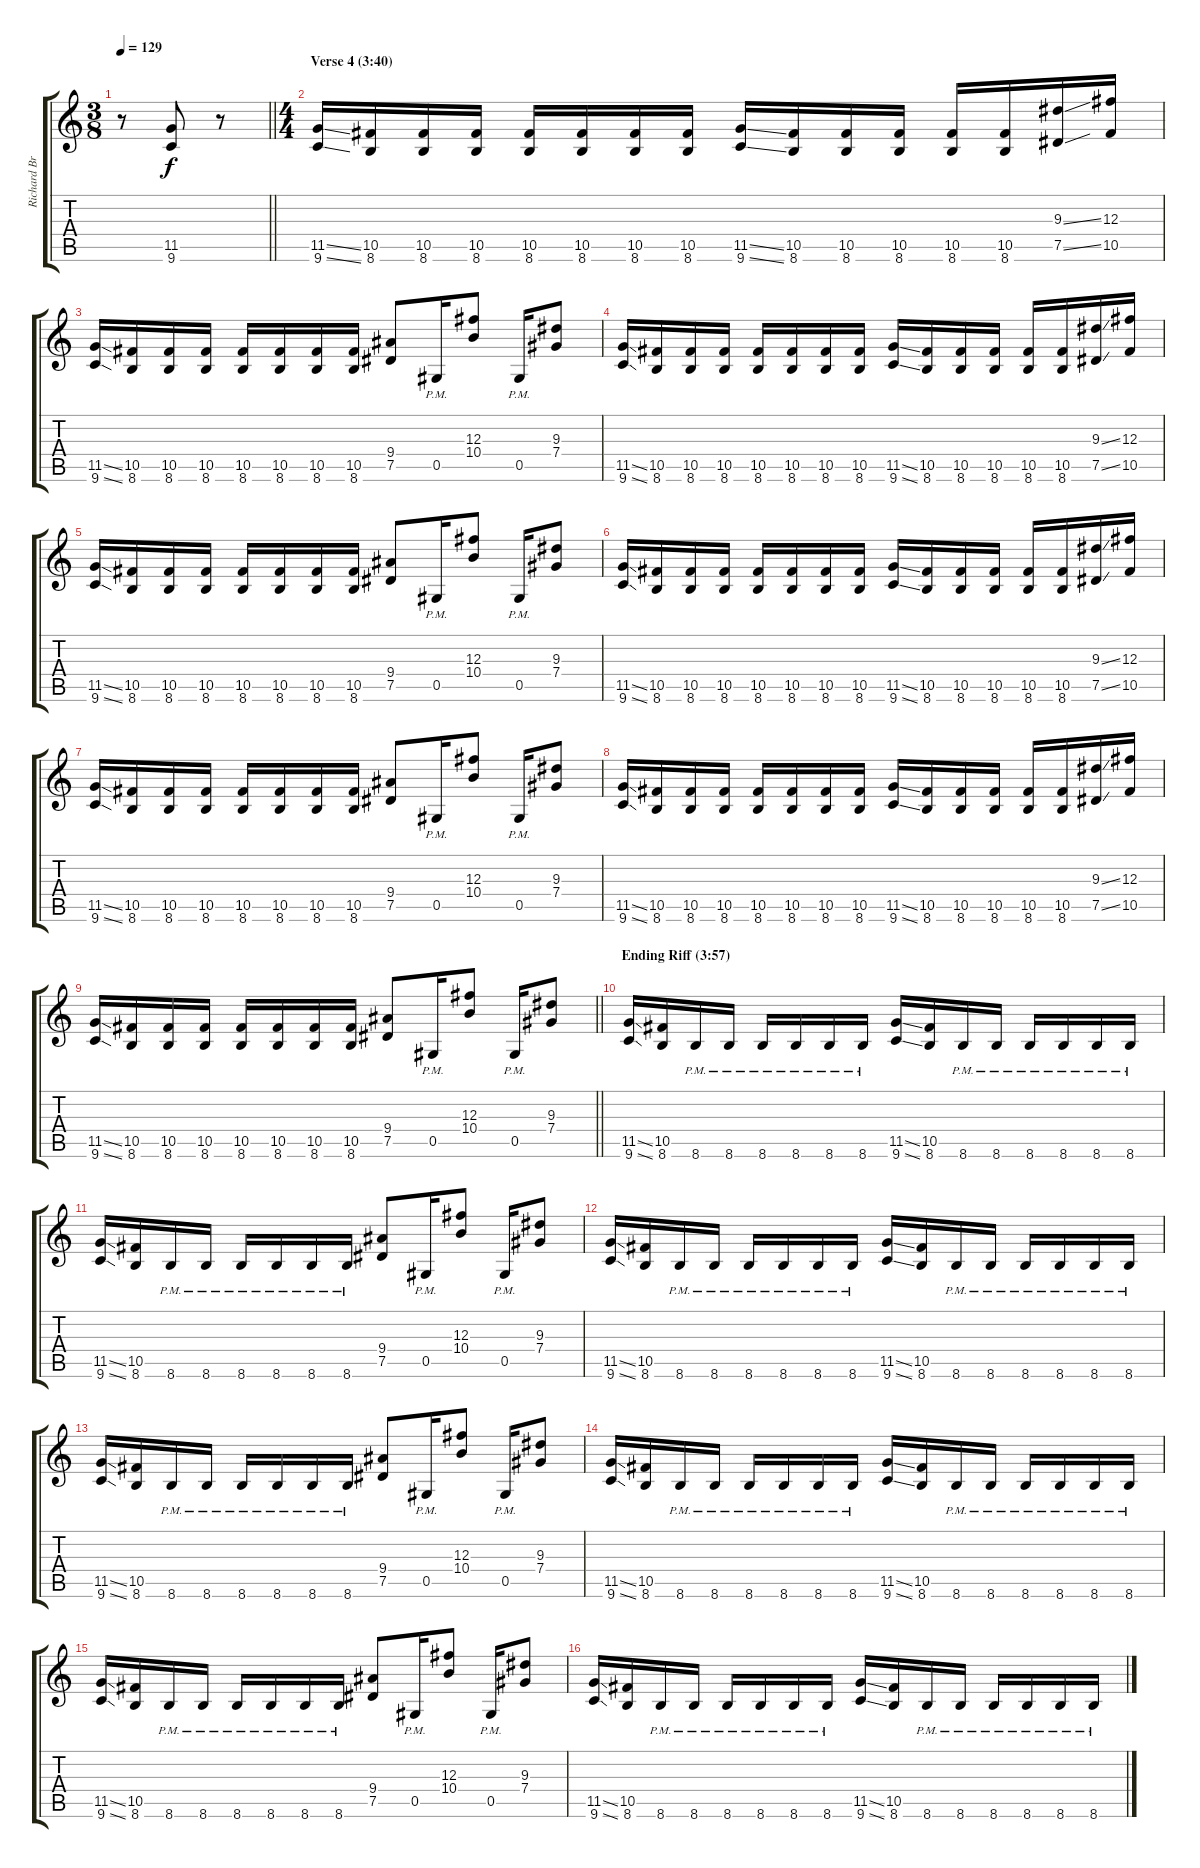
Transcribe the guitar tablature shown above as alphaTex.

\track ("Richard Brunelle" "Richard Br") {instrument distortionguitar}
\staff {score tabs}
\tuning (Eb4 Bb3 Gb3 Db3 Ab2 Eb2) {hide}
\ts (3 8)
\tempo 129
\clef g2
\barLineRight lightlight
\ks c
r.8{dy f} (11.5 9.6).8 r.8 |
\ts (4 4)
\section ("" "Verse 4 (3:40)")
(11.5{ss} 9.6{ss}).16 (10.5 8.6).16 (10.5 8.6).16 (10.5 8.6).16 (10.5 8.6).16 (10.5 8.6).16 (10.5 8.6).16 (10.5 8.6).16 (11.5{ss} 9.6{ss}).16 (10.5 8.6).16 (10.5 8.6).16 (10.5 8.6).16 (10.5 8.6).16 (10.5 8.6).16 (9.3{ss} 7.5{ss}).16 (12.3 10.5).16 |
(11.5{ss} 9.6{ss}).16 (10.5 8.6).16 (10.5 8.6).16 (10.5 8.6).16 (10.5 8.6).16 (10.5 8.6).16 (10.5 8.6).16 (10.5 8.6).16 (9.4 7.5).8 0.5{pm}.16 (12.3 10.4).8 0.5{pm}.16 (9.3 7.4).8 |
(11.5{ss} 9.6{ss}).16 (10.5 8.6).16 (10.5 8.6).16 (10.5 8.6).16 (10.5 8.6).16 (10.5 8.6).16 (10.5 8.6).16 (10.5 8.6).16 (11.5{ss} 9.6{ss}).16 (10.5 8.6).16 (10.5 8.6).16 (10.5 8.6).16 (10.5 8.6).16 (10.5 8.6).16 (9.3{ss} 7.5{ss}).16 (12.3 10.5).16 |
(11.5{ss} 9.6{ss}).16 (10.5 8.6).16 (10.5 8.6).16 (10.5 8.6).16 (10.5 8.6).16 (10.5 8.6).16 (10.5 8.6).16 (10.5 8.6).16 (9.4 7.5).8 0.5{pm}.16 (12.3 10.4).8 0.5{pm}.16 (9.3 7.4).8 |
(11.5{ss} 9.6{ss}).16 (10.5 8.6).16 (10.5 8.6).16 (10.5 8.6).16 (10.5 8.6).16 (10.5 8.6).16 (10.5 8.6).16 (10.5 8.6).16 (11.5{ss} 9.6{ss}).16 (10.5 8.6).16 (10.5 8.6).16 (10.5 8.6).16 (10.5 8.6).16 (10.5 8.6).16 (9.3{ss} 7.5{ss}).16 (12.3 10.5).16 |
(11.5{ss} 9.6{ss}).16 (10.5 8.6).16 (10.5 8.6).16 (10.5 8.6).16 (10.5 8.6).16 (10.5 8.6).16 (10.5 8.6).16 (10.5 8.6).16 (9.4 7.5).8 0.5{pm}.16 (12.3 10.4).8 0.5{pm}.16 (9.3 7.4).8 |
(11.5{ss} 9.6{ss}).16 (10.5 8.6).16 (10.5 8.6).16 (10.5 8.6).16 (10.5 8.6).16 (10.5 8.6).16 (10.5 8.6).16 (10.5 8.6).16 (11.5{ss} 9.6{ss}).16 (10.5 8.6).16 (10.5 8.6).16 (10.5 8.6).16 (10.5 8.6).16 (10.5 8.6).16 (9.3{ss} 7.5{ss}).16 (12.3 10.5).16 |
\barLineRight lightlight
(11.5{ss} 9.6{ss}).16 (10.5 8.6).16 (10.5 8.6).16 (10.5 8.6).16 (10.5 8.6).16 (10.5 8.6).16 (10.5 8.6).16 (10.5 8.6).16 (9.4 7.5).8 0.5{pm}.16 (12.3 10.4).8 0.5{pm}.16 (9.3 7.4).8 |
\section ("" "Ending Riff (3:57)")
(11.5{ss} 9.6{ss}).16 (10.5 8.6).16 8.6{pm}.16 8.6{pm}.16 8.6{pm}.16 8.6{pm}.16 8.6{pm}.16 8.6{pm}.16 (11.5{ss} 9.6{ss}).16 (10.5 8.6).16 8.6{pm}.16 8.6{pm}.16 8.6{pm}.16 8.6{pm}.16 8.6{pm}.16 8.6{pm}.16 |
(11.5{ss} 9.6{ss}).16 (10.5 8.6).16 8.6{pm}.16 8.6{pm}.16 8.6{pm}.16 8.6{pm}.16 8.6{pm}.16 8.6{pm}.16 (9.4 7.5).8 0.5{pm}.16 (12.3 10.4).8 0.5{pm}.16 (9.3 7.4).8 |
(11.5{ss} 9.6{ss}).16 (10.5 8.6).16 8.6{pm}.16 8.6{pm}.16 8.6{pm}.16 8.6{pm}.16 8.6{pm}.16 8.6{pm}.16 (11.5{ss} 9.6{ss}).16 (10.5 8.6).16 8.6{pm}.16 8.6{pm}.16 8.6{pm}.16 8.6{pm}.16 8.6{pm}.16 8.6{pm}.16 |
(11.5{ss} 9.6{ss}).16 (10.5 8.6).16 8.6{pm}.16 8.6{pm}.16 8.6{pm}.16 8.6{pm}.16 8.6{pm}.16 8.6{pm}.16 (9.4 7.5).8 0.5{pm}.16 (12.3 10.4).8 0.5{pm}.16 (9.3 7.4).8 |
(11.5{ss} 9.6{ss}).16 (10.5 8.6).16 8.6{pm}.16 8.6{pm}.16 8.6{pm}.16 8.6{pm}.16 8.6{pm}.16 8.6{pm}.16 (11.5{ss} 9.6{ss}).16 (10.5 8.6).16 8.6{pm}.16 8.6{pm}.16 8.6{pm}.16 8.6{pm}.16 8.6{pm}.16 8.6{pm}.16 |
(11.5{ss} 9.6{ss}).16 (10.5 8.6).16 8.6{pm}.16 8.6{pm}.16 8.6{pm}.16 8.6{pm}.16 8.6{pm}.16 8.6{pm}.16 (9.4 7.5).8 0.5{pm}.16 (12.3 10.4).8 0.5{pm}.16 (9.3 7.4).8 |
(11.5{ss} 9.6{ss}).16 (10.5 8.6).16 8.6{pm}.16 8.6{pm}.16 8.6{pm}.16 8.6{pm}.16 8.6{pm}.16 8.6{pm}.16 (11.5{ss} 9.6{ss}).16 (10.5 8.6).16 8.6{pm}.16 8.6{pm}.16 8.6{pm}.16 8.6{pm}.16 8.6{pm}.16 8.6{pm}.16
